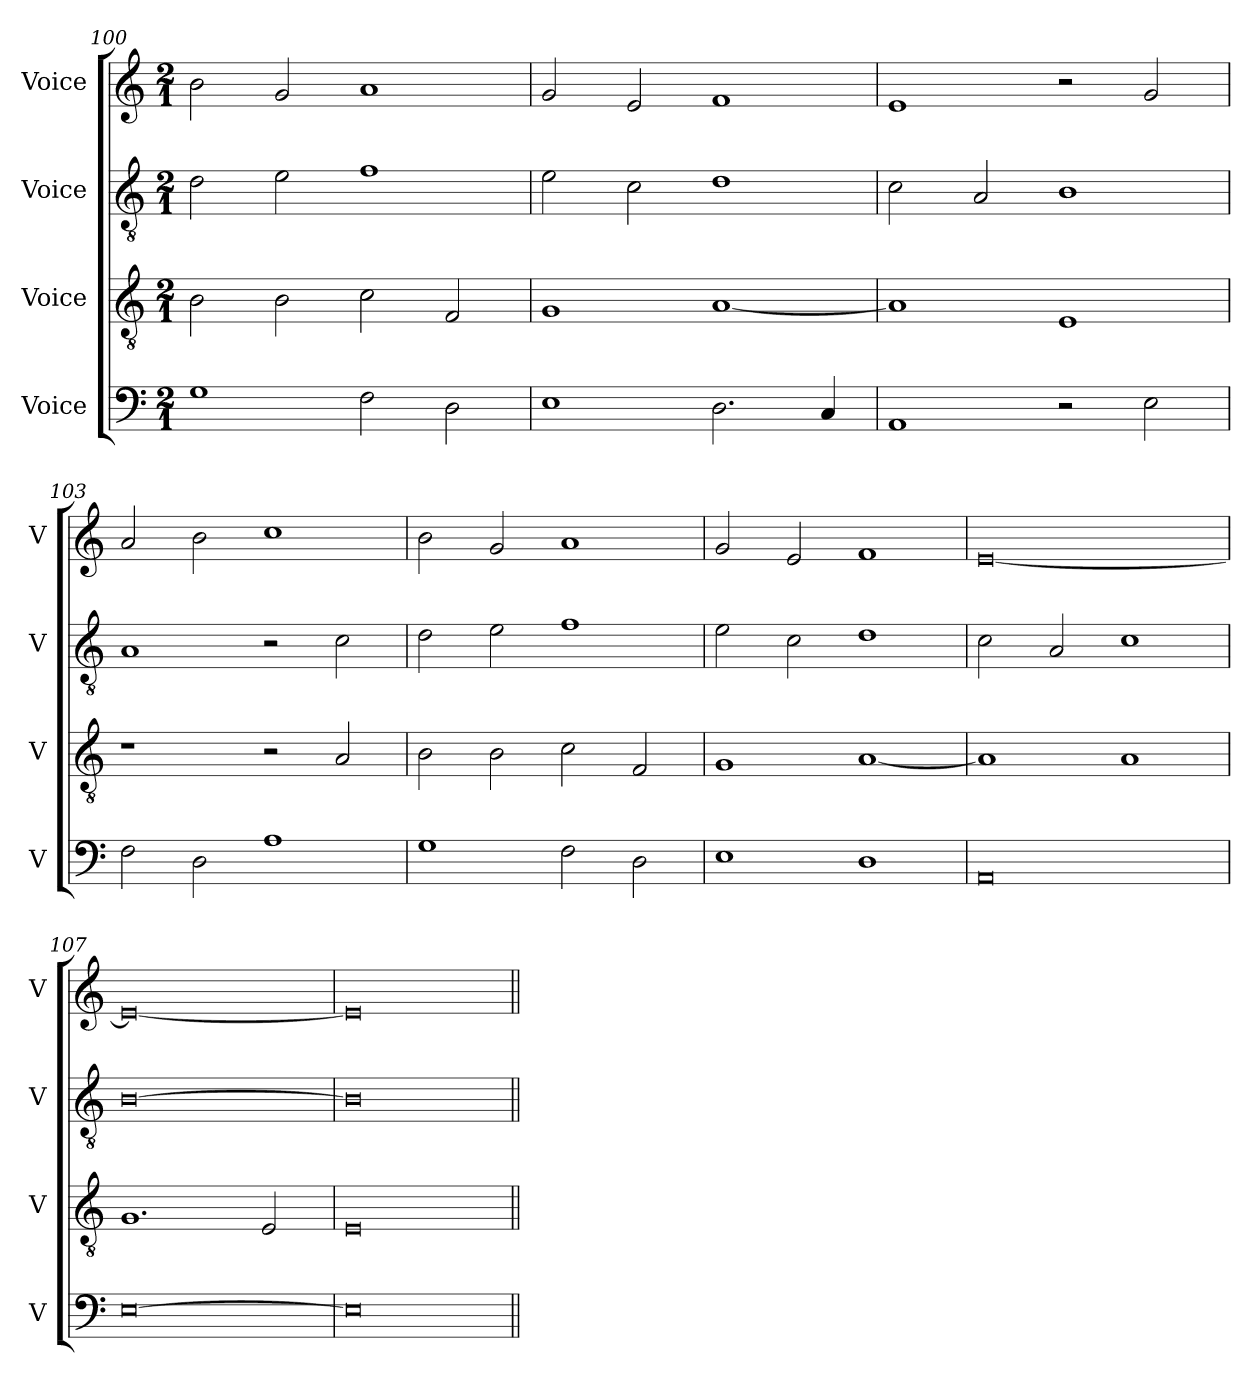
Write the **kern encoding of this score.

**kern	**kern	**kern	**kern
*part4	*part3	*part2	*part1
*staff4	*staff3	*staff2	*staff1
*I"Voice	*I"Voice	*I"Voice	*I"Voice
*I'V	*I'V	*I'V	*I'V
*clefF4	*clefGv2	*clefGv2	*clefG2
*k[]	*k[]	*k[]	*k[]
*M2/1	*M2/1	*M2/1	*M2/1
=100	=100	=100	=100
1G	2B\	2d\	2b\
.	2B\	2e\	2g/
2F\	2c\	1f	1a
2D\	2F/	.	.
!!LO:LB:g=z
=101	=101	=101	=101
1E	1G	2e\	2g/
.	.	2c\	2e/
2.D\	[1A	1d	1f
4C/	.	.	.
=102	=102	=102	=102
1AA	1A]	2c\	1e
.	.	2A/	.
2r	1E	1B	2r
2E\	.	.	2g/
=103	=103	=103	=103
2F\	1r	1A	2a/
2D\	.	.	2b\
1A	2r	2r	1cc
.	2A/	2c\	.
=104	=104	=104	=104
1G	2B\	2d\	2b\
.	2B\	2e\	2g/
2F\	2c\	1f	1a
2D\	2F/	.	.
!!LO:PB:g=z
=105	=105	=105	=105
1E	1G	2e\	2g/
.	.	2c\	2e/
1D	[1A	1d	1f
=106	=106	=106	=106
0AA	1A]	2c\	[0e
.	.	2A/	.
.	1A	1c	.
=107	=107	=107	=107
[0E	1.G	[0B	0e_
.	2E/	.	.
=108	=108	=108	=108
0E]	0E	0B]	0e]
=||	=||	=||	=||
*-	*-	*-	*-
